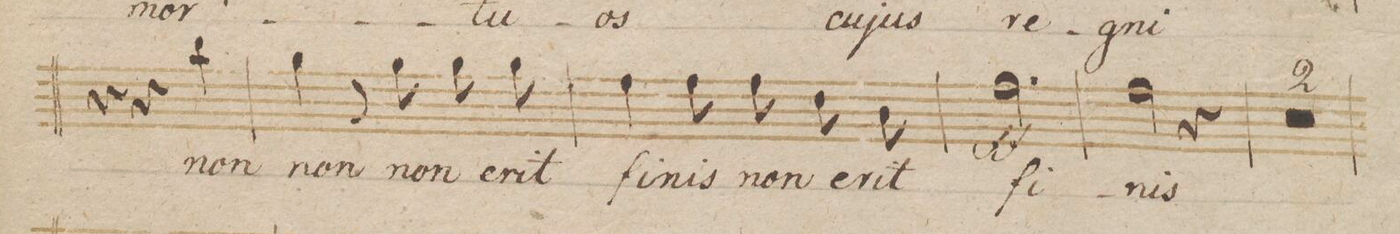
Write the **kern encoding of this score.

**kern	**text	**dynam
*I"Alto.	*	*
*clefC3	*	*
*k[b-]	*	*
*met(c|)	*	*
*M3/4	*	*
4r	.	.
4r	.	.
4cc\	non	.
=161	=161	=161
4a\	non	.
8r	.	.
8a\	non	.
8a\	e-	.
8a\	-rit	.
=162	=162	=162
4g\	fi-	.
8g\	-nis	.
8g\	non	.
8e\	e-	.
8c\	-rit	.
=163	=163	=163
2.g\	fi-	ff
=164	=164	=164
2g\	-nis	.
4r	.	.
=165	=165	=165
1.r	.	.
=166	=166	=166
=167	=167	=167
*-	*-	*-
